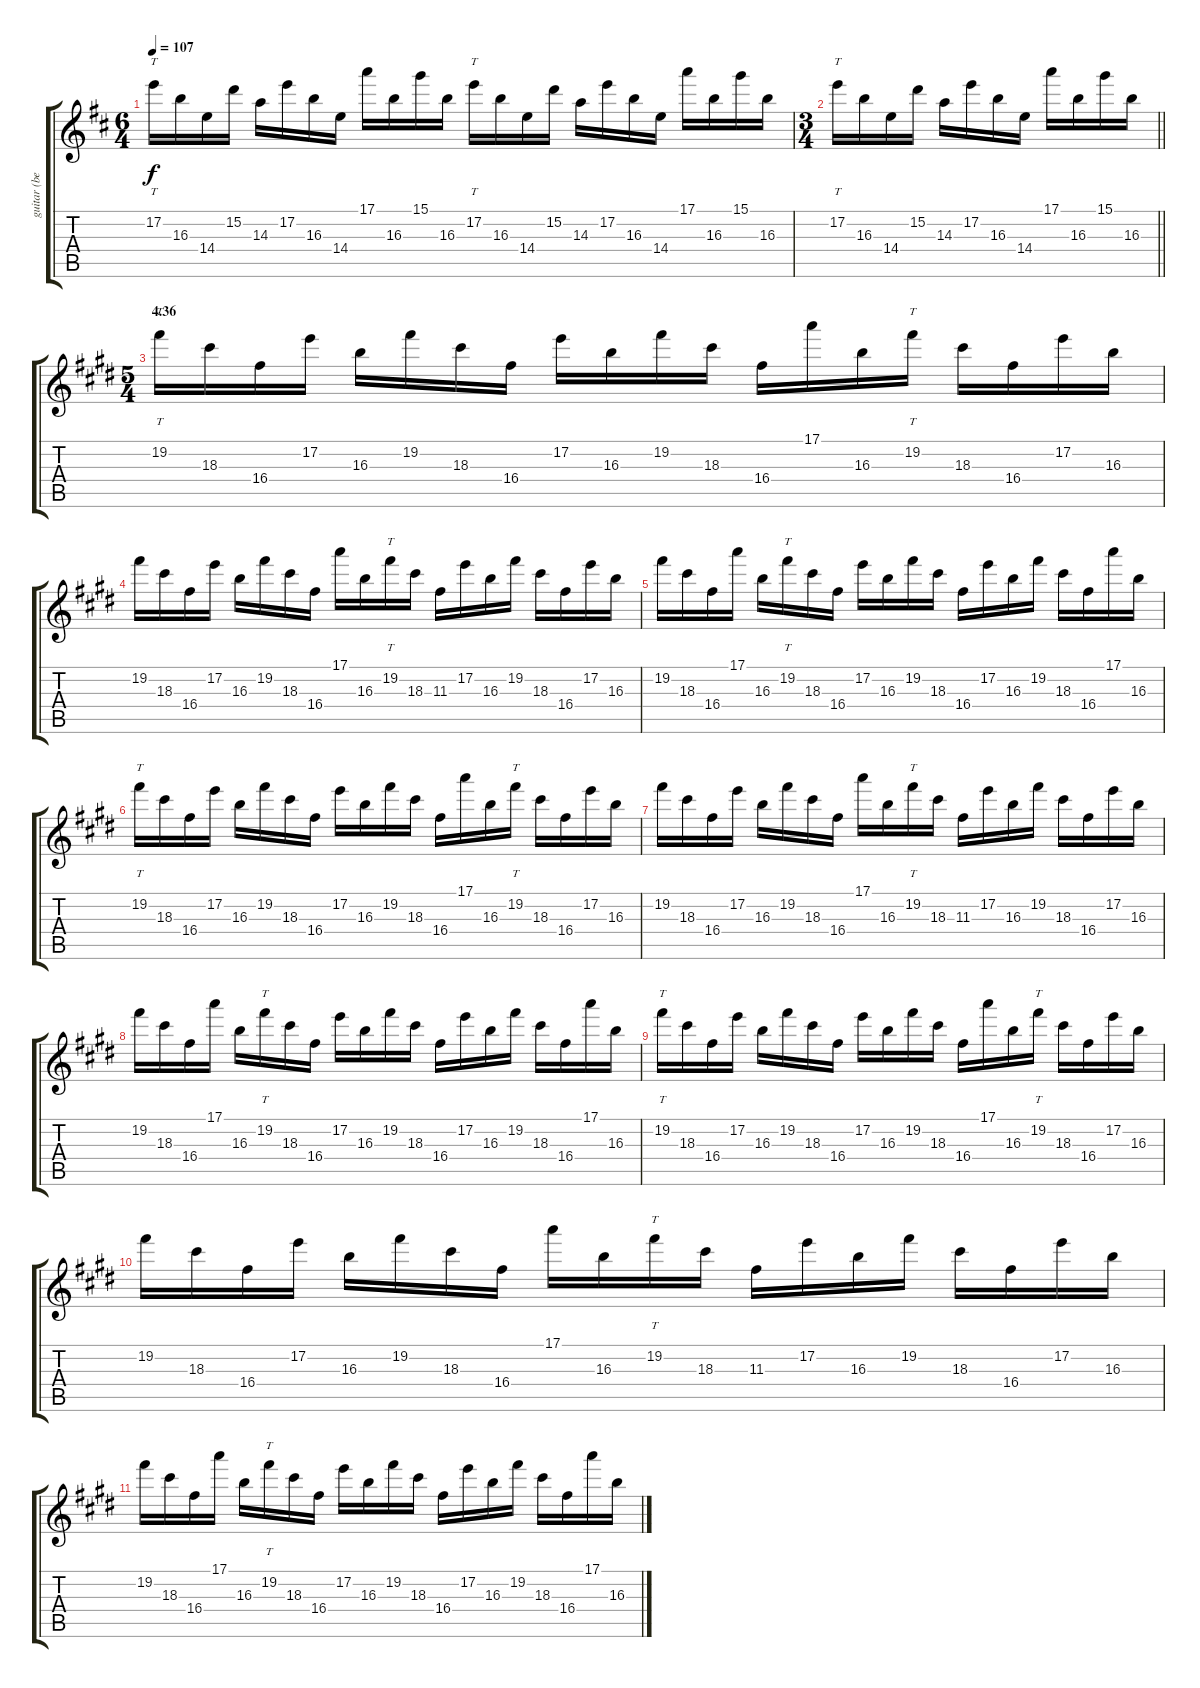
\track ("guitar (belew)" "guitar (be") {instrument electricguitarjazz}
\staff {score tabs}
\tuning (E4 B3 G3 D3 A2 E2) {hide}
\ts (6 4)
\tempo 107
\clef g2
\ks d
17.2.16{tt dy f} 16.3.16 14.4.16 15.2.16 14.3.16 17.2.16 16.3.16 14.4.16 17.1.16 16.3.16 15.1.16 16.3.16 17.2.16{tt} 16.3.16 14.4.16 15.2.16 14.3.16 17.2.16 16.3.16 14.4.16 17.1.16 16.3.16 15.1.16 16.3.16 |
\ts (3 4)
\barLineRight lightlight
17.2.16{tt} 16.3.16 14.4.16 15.2.16 14.3.16 17.2.16 16.3.16 14.4.16 17.1.16 16.3.16 15.1.16 16.3.16 |
\ts (5 4)
\section ("" "4.36")
\ks e
19.2.16{tt} 18.3.16 16.4.16 17.2.16 16.3.16 19.2.16 18.3.16 16.4.16 17.2.16 16.3.16 19.2.16 18.3.16 16.4.16 17.1.16 16.3.16 19.2.16{tt} 18.3.16 16.4.16 17.2.16 16.3.16 |
19.2.16 18.3.16 16.4.16 17.2.16 16.3.16 19.2.16 18.3.16 16.4.16 17.1.16 16.3.16 19.2.16{tt} 18.3.16 11.3.16 17.2.16 16.3.16 19.2.16 18.3.16 16.4.16 17.2.16 16.3.16 |
19.2.16 18.3.16 16.4.16 17.1.16 16.3.16 19.2.16{tt} 18.3.16 16.4.16 17.2.16 16.3.16 19.2.16 18.3.16 16.4.16 17.2.16 16.3.16 19.2.16 18.3.16 16.4.16 17.1.16 16.3.16 |
19.2.16{tt} 18.3.16 16.4.16 17.2.16 16.3.16 19.2.16 18.3.16 16.4.16 17.2.16 16.3.16 19.2.16 18.3.16 16.4.16 17.1.16 16.3.16 19.2.16{tt} 18.3.16 16.4.16 17.2.16 16.3.16 |
19.2.16 18.3.16 16.4.16 17.2.16 16.3.16 19.2.16 18.3.16 16.4.16 17.1.16 16.3.16 19.2.16{tt} 18.3.16 11.3.16 17.2.16 16.3.16 19.2.16 18.3.16 16.4.16 17.2.16 16.3.16 |
19.2.16 18.3.16 16.4.16 17.1.16 16.3.16 19.2.16{tt} 18.3.16 16.4.16 17.2.16 16.3.16 19.2.16 18.3.16 16.4.16 17.2.16 16.3.16 19.2.16 18.3.16 16.4.16 17.1.16 16.3.16 |
19.2.16{tt} 18.3.16 16.4.16 17.2.16 16.3.16 19.2.16 18.3.16 16.4.16 17.2.16 16.3.16 19.2.16 18.3.16 16.4.16 17.1.16 16.3.16 19.2.16{tt} 18.3.16 16.4.16 17.2.16 16.3.16 |
19.2.16 18.3.16 16.4.16 17.2.16 16.3.16 19.2.16 18.3.16 16.4.16 17.1.16 16.3.16 19.2.16{tt} 18.3.16 11.3.16 17.2.16 16.3.16 19.2.16 18.3.16 16.4.16 17.2.16 16.3.16 |
19.2.16 18.3.16 16.4.16 17.1.16 16.3.16 19.2.16{tt} 18.3.16 16.4.16 17.2.16 16.3.16 19.2.16 18.3.16 16.4.16 17.2.16 16.3.16 19.2.16 18.3.16 16.4.16 17.1.16 16.3.16
